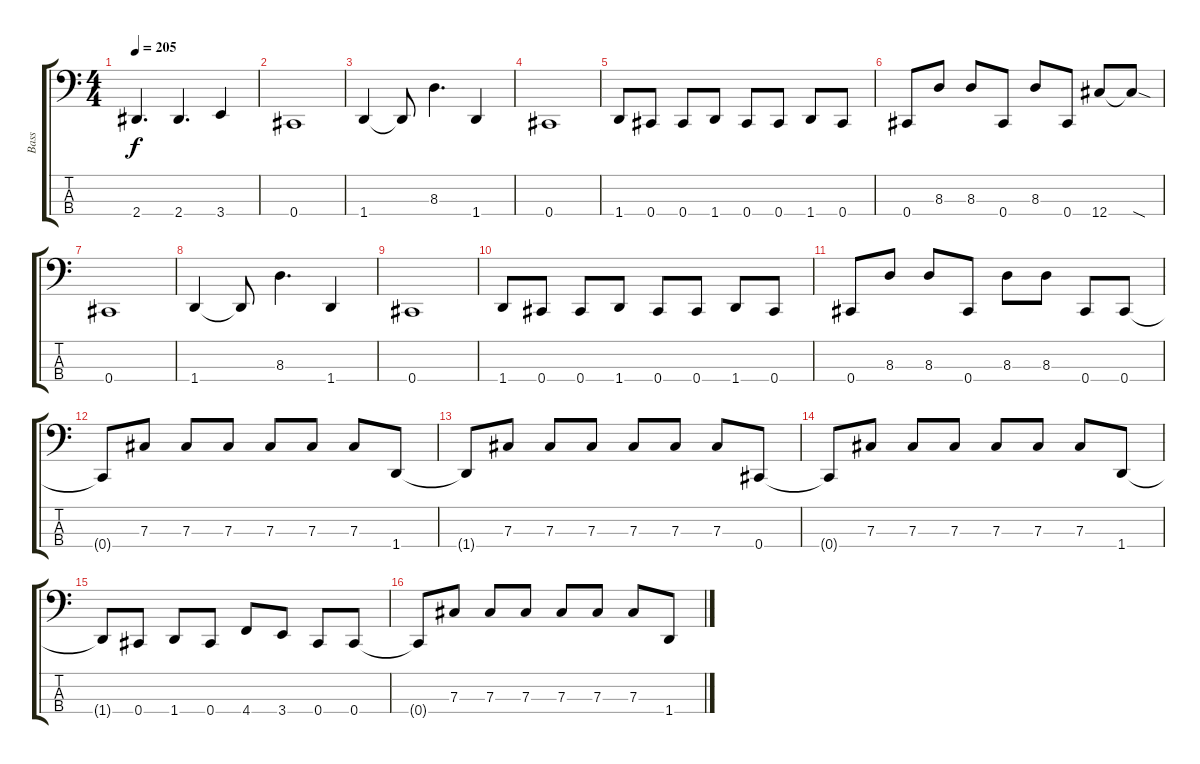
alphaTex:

\track ("Bass" "Bass") {instrument electricbasspick}
\staff {score tabs}
\tuning (E2 B1 Gb1 Db1) {hide}
\ts (4 4)
\tempo 205
\clef f4
\ks c
2.4.4{d dy f} 2.4.4{d} 3.4.4 |
0.4.1 |
1.4.4 1.4{t}.8 8.3.4{d} 1.4.4 |
0.4.1 |
1.4.8 0.4.8 0.4.8 1.4.8 0.4.8 0.4.8 1.4.8 0.4.8 |
0.4.8 8.3.8 8.3.8 0.4.8 8.3.8 0.4.8 12.4.8 12.4{sod t}.8 |
0.4.1 |
1.4.4 1.4{t}.8 8.3.4{d} 1.4.4 |
0.4.1 |
1.4.8 0.4.8 0.4.8 1.4.8 0.4.8 0.4.8 1.4.8 0.4.8 |
0.4.8 8.3.8 8.3.8 0.4.8 8.3.8 8.3.8 0.4.8 0.4.8 |
0.4{t}.8 7.3.8 7.3.8 7.3.8 7.3.8 7.3.8 7.3.8 1.4.8 |
1.4{t}.8 7.3.8 7.3.8 7.3.8 7.3.8 7.3.8 7.3.8 0.4.8 |
0.4{t}.8 7.3.8 7.3.8 7.3.8 7.3.8 7.3.8 7.3.8 1.4.8 |
1.4{t}.8 0.4.8 1.4.8 0.4.8 4.4.8 3.4.8 0.4.8 0.4.8 |
0.4{t}.8 7.3.8 7.3.8 7.3.8 7.3.8 7.3.8 7.3.8 1.4.8
